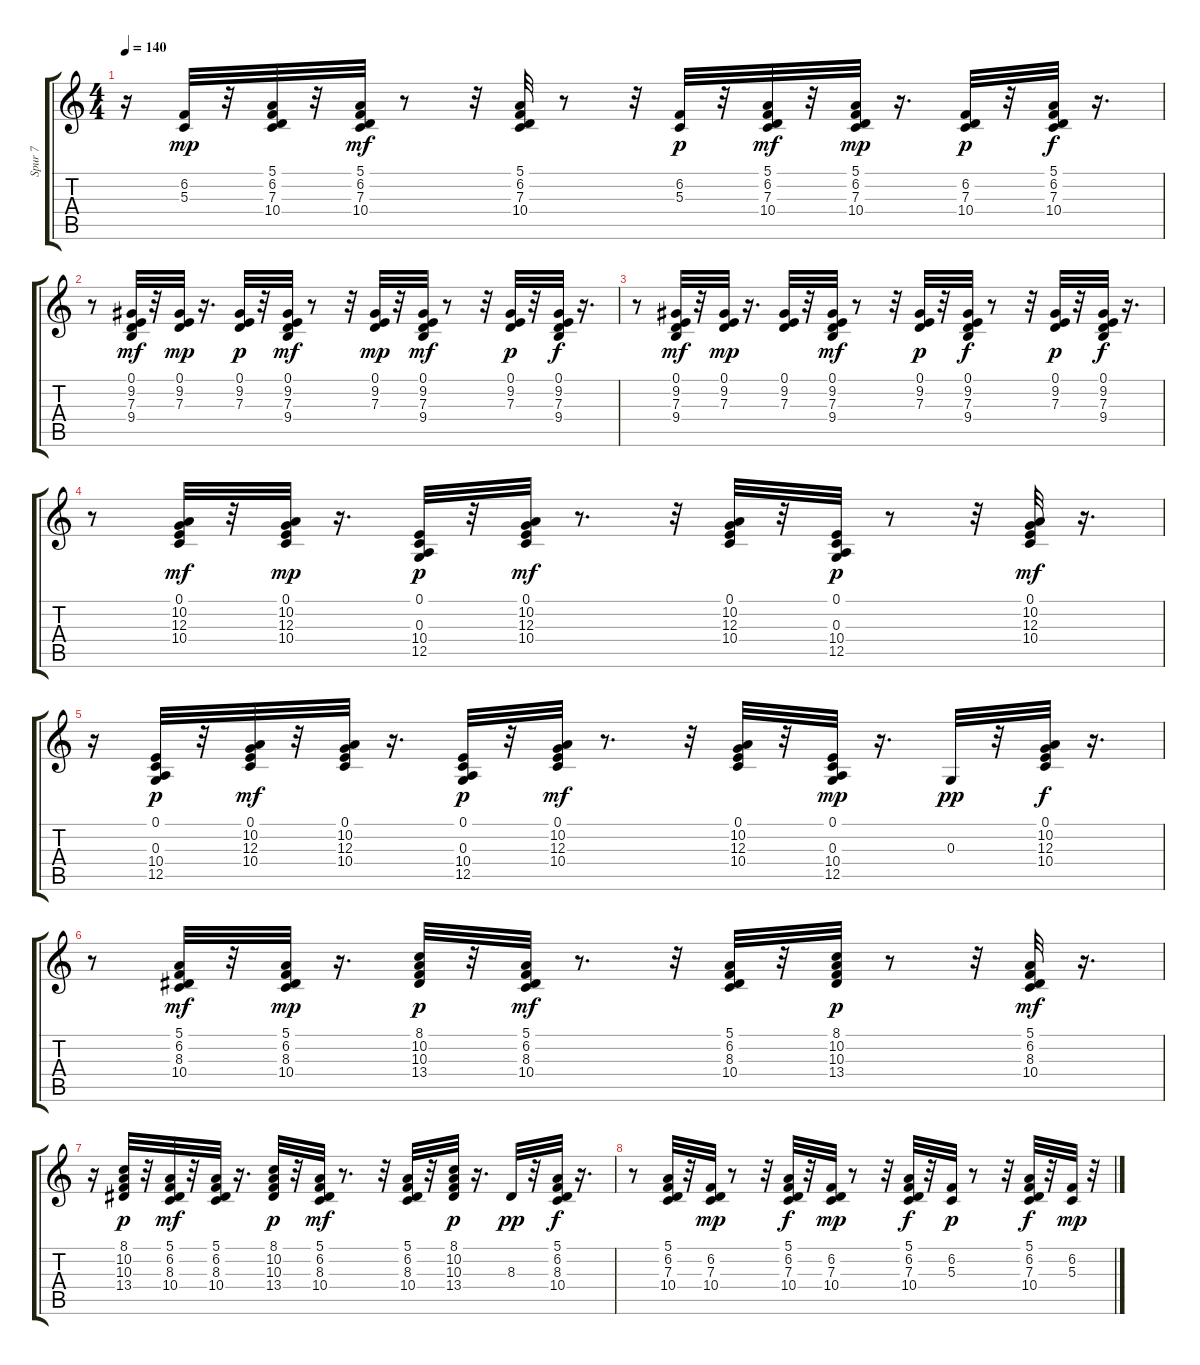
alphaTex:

\track ("Spur 7" "Spur 7") {instrument harpsichord}
\staff {score tabs}
\tuning (E4 B3 G3 D3 A2 E2) {hide}
\ts (4 4)
\tempo 140
\clef g2
\ks c
r.16{dy mf} (6.2 5.3).32{dy mp} r.32 (5.1 6.2 7.3 10.4).32 r.32 (5.1 6.2 7.3 10.4).32{dy mf} r.8 r.32 (5.1 6.2 7.3 10.4).32 r.8 r.32 (6.2 5.3).32{dy p} r.32 (5.1 6.2 7.3 10.4).32{dy mf} r.32 (5.1 6.2 7.3 10.4).32{dy mp} r.16{d} (6.2 7.3 10.4).32{dy p} r.32 (5.1 6.2 7.3 10.4).32{dy f} r.16{d} |
r.8 (0.1 9.2 7.3 9.4).32{dy mf} r.32 (0.1 9.2 7.3).32{dy mp} r.16{d} (0.1 9.2 7.3).32{dy p} r.32 (0.1 9.2 7.3 9.4).32{dy mf} r.8 r.32 (0.1 9.2 7.3).32{dy mp} r.32 (0.1 9.2 7.3 9.4).32{dy mf} r.8 r.32 (0.1 9.2 7.3).32{dy p} r.32 (0.1 9.2 7.3 9.4).32{dy f} r.16{d} |
r.8 (0.1 9.2 7.3 9.4).32{dy mf} r.32 (0.1 9.2 7.3).32{dy mp} r.16{d} (0.1 9.2 7.3).32 r.32 (0.1 9.2 7.3 9.4).32{dy mf} r.8 r.32 (0.1 9.2 7.3).32{dy p} r.32 (0.1 9.2 7.3 9.4).32{dy f} r.8 r.32 (0.1 9.2 7.3).32{dy p} r.32 (0.1 9.2 7.3 9.4).32{dy f} r.16{d} |
r.8 (0.1 10.2 12.3 10.4).32{dy mf} r.32 (0.1 10.2 12.3 10.4).32{dy mp} r.16{d} (0.1 0.3 10.4 12.5).32{dy p} r.32 (0.1 10.2 12.3 10.4).32{dy mf} r.8{d} r.32 (0.1 10.2 12.3 10.4).32 r.32 (0.1 0.3 10.4 12.5).32{dy p} r.8 r.32 (0.1 10.2 12.3 10.4).32{dy mf} r.16{d} |
r.16 (0.1 0.3 10.4 12.5).32{dy p} r.32 (0.1 10.2 12.3 10.4).32{dy mf} r.32 (0.1 10.2 12.3 10.4).32 r.16{d} (0.1 0.3 10.4 12.5).32{dy p} r.32 (0.1 10.2 12.3 10.4).32{dy mf} r.8{d} r.32 (0.1 10.2 12.3 10.4).32 r.32 (0.1 0.3 10.4 12.5).32{dy mp} r.16{d} 0.3.32{dy pp} r.32 (0.1 10.2 12.3 10.4).32{dy f} r.16{d} |
r.8 (5.1 6.2 8.3 10.4).32{dy mf} r.32 (5.1 6.2 8.3 10.4).32{dy mp} r.16{d} (8.1 10.2 10.3 13.4).32{dy p} r.32 (5.1 6.2 8.3 10.4).32{dy mf} r.8{d} r.32 (5.1 6.2 8.3 10.4).32 r.32 (8.1 10.2 10.3 13.4).32{dy p} r.8 r.32 (5.1 6.2 8.3 10.4).32{dy mf} r.16{d} |
r.16 (8.1 10.2 10.3 13.4).32{dy p} r.32 (5.1 6.2 8.3 10.4).32{dy mf} r.32 (5.1 6.2 8.3 10.4).32 r.16{d} (8.1 10.2 10.3 13.4).32{dy p} r.32 (5.1 6.2 8.3 10.4).32{dy mf} r.8{d} r.32 (5.1 6.2 8.3 10.4).32 r.32 (8.1 10.2 10.3 13.4).32{dy p} r.16{d} 8.3.32{dy pp} r.32 (5.1 6.2 8.3 10.4).32{dy f} r.16{d} |
r.8 (5.1 6.2 7.3 10.4).32 r.32 (6.2 7.3 10.4).32{dy mp} r.8 r.32 (5.1 6.2 7.3 10.4).32{dy f} r.32 (6.2 7.3 10.4).32{dy mp} r.8 r.32 (5.1 6.2 7.3 10.4).32{dy f} r.32 (6.2 5.3).32{dy p} r.8 r.32 (5.1 6.2 7.3 10.4).32{dy f} r.32 (6.2 5.3).32{dy mp} r.32
